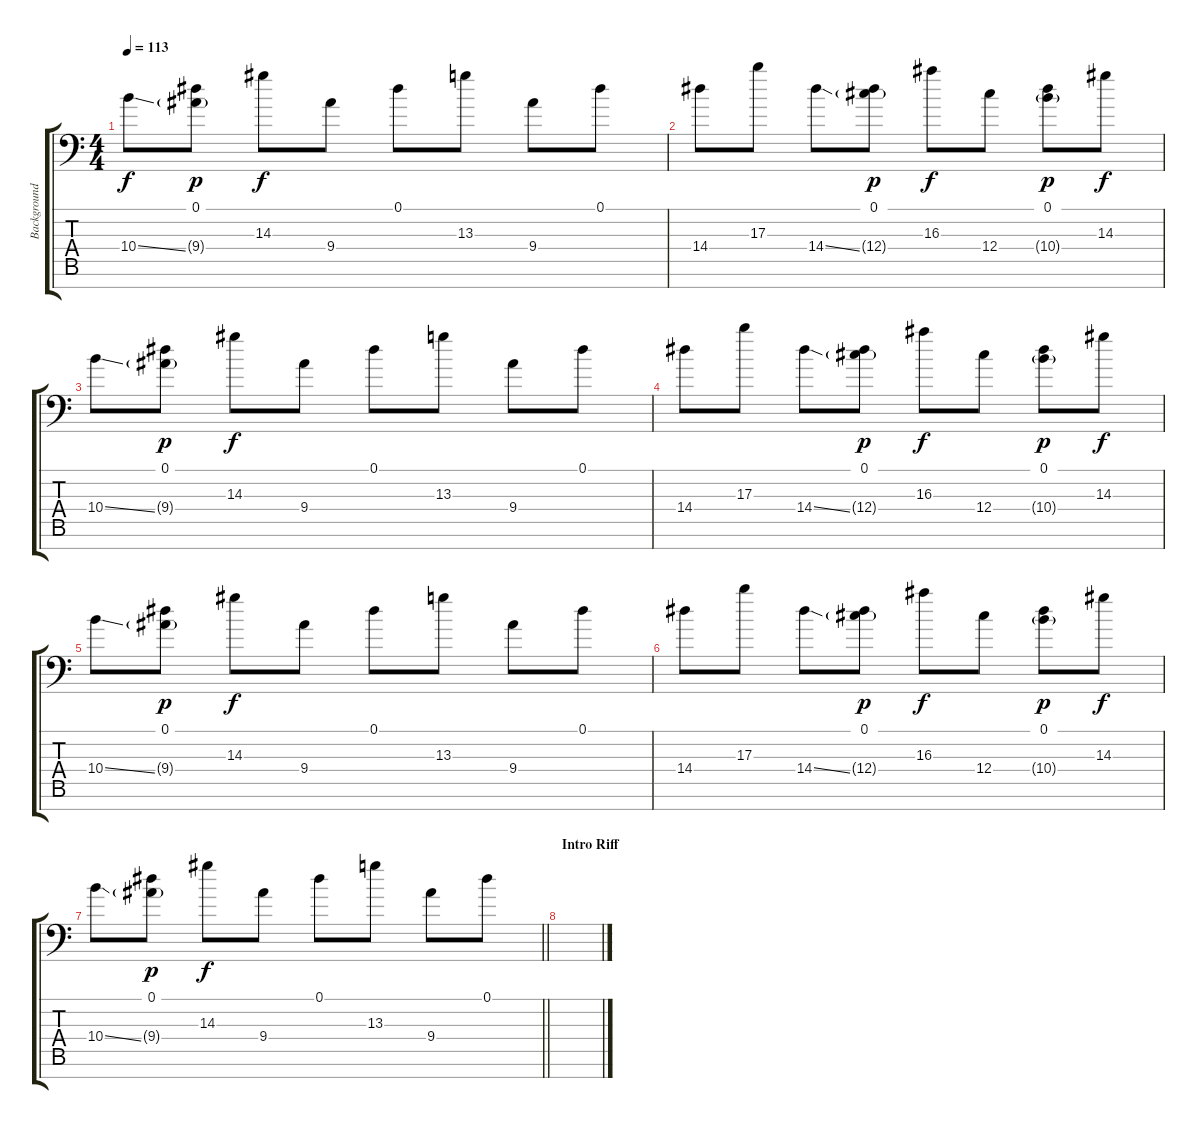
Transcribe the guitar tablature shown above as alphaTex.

\track ("Background" "Background") {instrument electricguitarjazz}
\staff {score tabs}
\tuning (Eb4 Bb3 Gb3 Db3 Ab2 Eb2 Ab1) {hide}
\ts (4 4)
\tempo 113
\clef f4
\ks c
10.4{ss}.8{dy f} (0.1 9.4{g}).8{dy p} 14.3.8{dy f} 9.4.8 0.1.8 13.3.8 9.4.8 0.1.8 |
14.4.8 17.3.8 14.4{ss}.8 (0.1 12.4{g}).8{dy p} 16.3.8{dy f} 12.4.8 (0.1 10.4{g}).8{dy p} 14.3.8{dy f} |
10.4{ss}.8 (0.1 9.4{g}).8{dy p} 14.3.8{dy f} 9.4.8 0.1.8 13.3.8 9.4.8 0.1.8 |
14.4.8{volume 11 instrument electricguitarjazz} 17.3.8 14.4{ss}.8 (0.1 12.4{g}).8{dy p} 16.3.8{dy f} 12.4.8 (0.1 10.4{g}).8{dy p} 14.3.8{dy f} |
10.4{ss}.8 (0.1 9.4{g}).8{dy p} 14.3.8{dy f} 9.4.8 0.1.8 13.3.8 9.4.8 0.1.8 |
14.4.8 17.3.8 14.4{ss}.8 (0.1 12.4{g}).8{dy p} 16.3.8{dy f} 12.4.8 (0.1 10.4{g}).8{dy p} 14.3.8{dy f} |
\barLineRight lightlight
10.4{ss}.8 (0.1 9.4{g}).8{dy p} 14.3.8{dy f} 9.4.8 0.1.8 13.3.8 9.4.8 0.1.8 |
\section ("" "Intro Riff")
